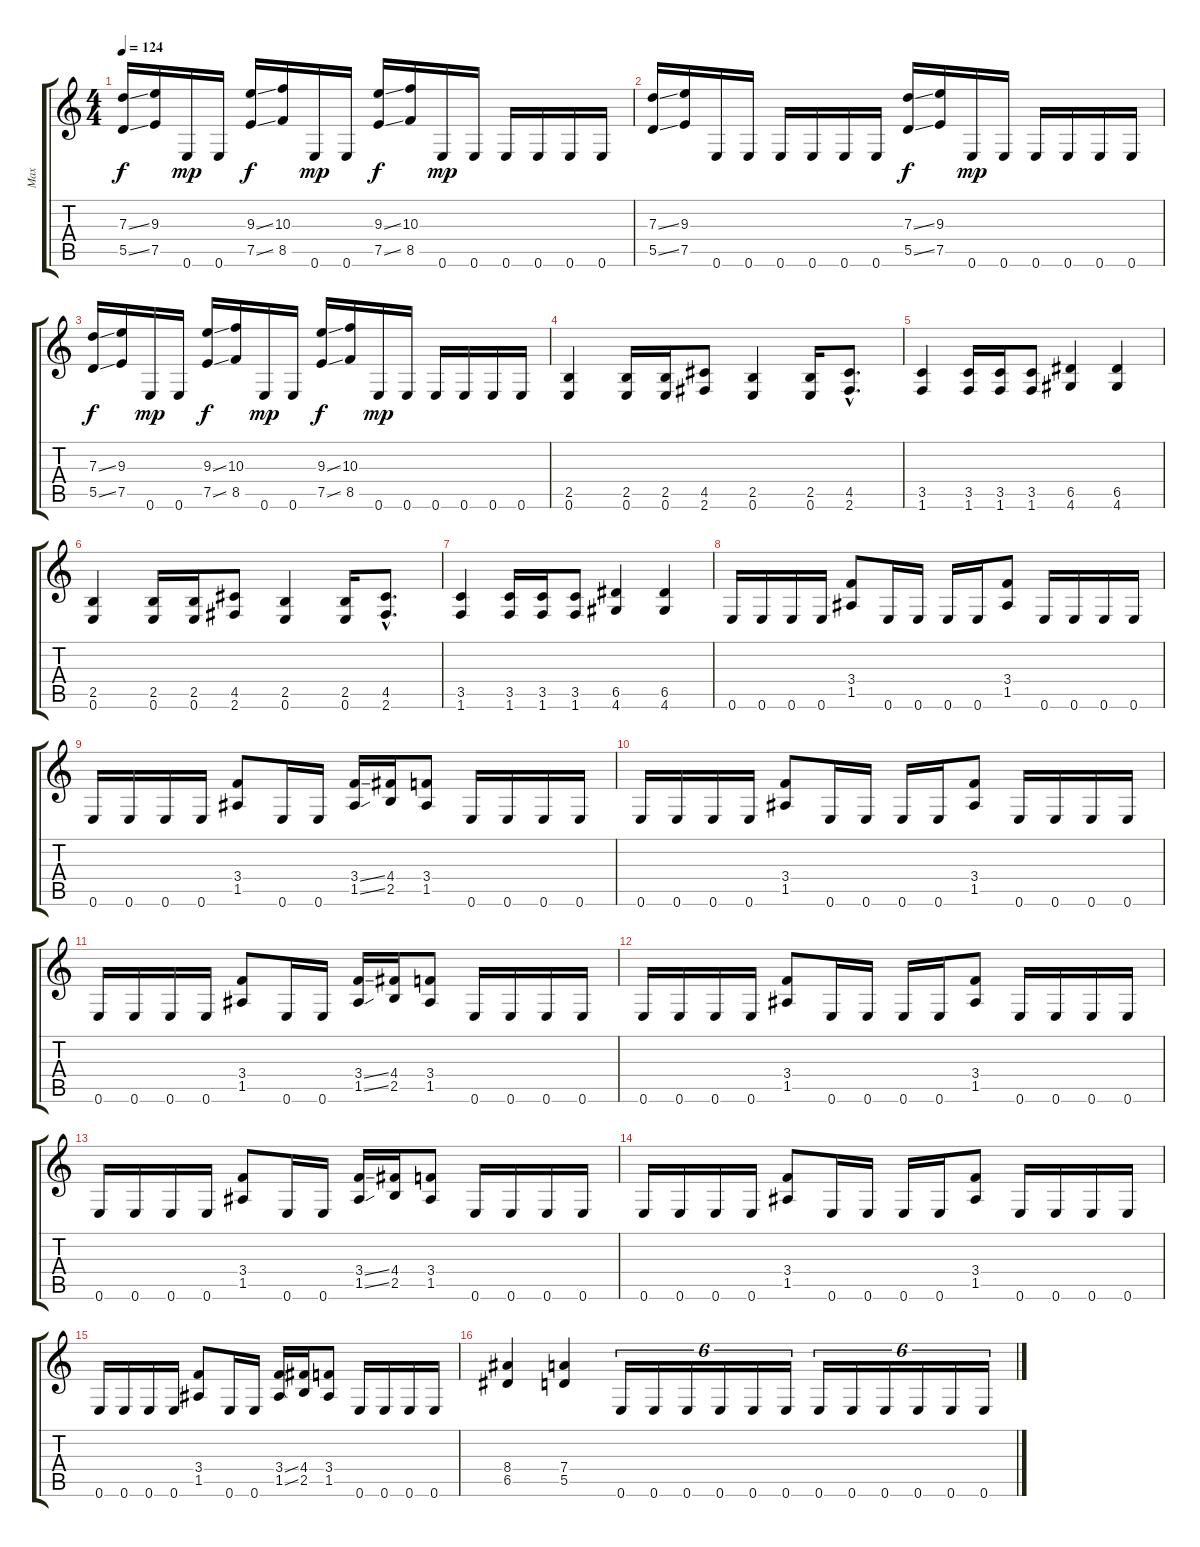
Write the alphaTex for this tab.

\track ("Max" "Max") {instrument distortionguitar}
\staff {score tabs}
\tuning (E4 B3 G3 D3 A2 E2) {hide}
\ts (4 4)
\tempo 124
\clef g2
\ks c
(7.3{ss} 5.5{ss}).16{dy f} (9.3 7.5).16 0.6.16{dy mp} 0.6.16 (9.3{ss} 7.5{ss}).16{dy f} (10.3 8.5).16 0.6.16{dy mp} 0.6.16 (9.3{ss} 7.5{ss}).16{dy f} (10.3 8.5).16 0.6.16{dy mp} 0.6.16 0.6.16 0.6.16 0.6.16 0.6.16 |
(7.3{ss} 5.5{ss}).16 (9.3 7.5).16 0.6.16 0.6.16 0.6.16 0.6.16 0.6.16 0.6.16 (7.3{ss} 5.5{ss}).16{dy f} (9.3 7.5).16 0.6.16{dy mp} 0.6.16 0.6.16 0.6.16 0.6.16 0.6.16 |
(7.3{ss} 5.5{ss}).16{dy f} (9.3 7.5).16 0.6.16{dy mp} 0.6.16 (9.3{ss} 7.5{ss}).16{dy f} (10.3 8.5).16 0.6.16{dy mp} 0.6.16 (9.3{ss} 7.5{ss}).16{dy f} (10.3 8.5).16 0.6.16{dy mp} 0.6.16 0.6.16 0.6.16 0.6.16 0.6.16 |
(2.5 0.6).4 (2.5 0.6).16 (2.5 0.6).16 (4.5 2.6).8 (2.5 0.6).4 (2.5 0.6).16 (4.5{hac} 2.6{hac}).8{d} |
(3.5 1.6).4 (3.5 1.6).16 (3.5 1.6).16 (3.5 1.6).8 (6.5 4.6).4 (6.5 4.6).4 |
(2.5 0.6).4 (2.5 0.6).16 (2.5 0.6).16 (4.5 2.6).8 (2.5 0.6).4 (2.5 0.6).16 (4.5{hac} 2.6{hac}).8{d} |
(3.5 1.6).4 (3.5 1.6).16 (3.5 1.6).16 (3.5 1.6).8 (6.5 4.6).4 (6.5 4.6).4 |
0.6.16 0.6.16 0.6.16 0.6.16 (3.4 1.5).8 0.6.16 0.6.16 0.6.16 0.6.16 (3.4 1.5).8 0.6.16 0.6.16 0.6.16 0.6.16 |
0.6.16 0.6.16 0.6.16 0.6.16 (3.4 1.5).8 0.6.16 0.6.16 (3.4{ss} 1.5{ss}).16 (4.4 2.5).16 (3.4 1.5).8 0.6.16 0.6.16 0.6.16 0.6.16 |
0.6.16 0.6.16 0.6.16 0.6.16 (3.4 1.5).8 0.6.16 0.6.16 0.6.16 0.6.16 (3.4 1.5).8 0.6.16 0.6.16 0.6.16 0.6.16 |
0.6.16 0.6.16 0.6.16 0.6.16 (3.4 1.5).8 0.6.16 0.6.16 (3.4{ss} 1.5{ss}).16 (4.4 2.5).16 (3.4 1.5).8 0.6.16 0.6.16 0.6.16 0.6.16 |
0.6.16 0.6.16 0.6.16 0.6.16 (3.4 1.5).8 0.6.16 0.6.16 0.6.16 0.6.16 (3.4 1.5).8 0.6.16 0.6.16 0.6.16 0.6.16 |
0.6.16 0.6.16 0.6.16 0.6.16 (3.4 1.5).8 0.6.16 0.6.16 (3.4{ss} 1.5{ss}).16 (4.4 2.5).16 (3.4 1.5).8 0.6.16 0.6.16 0.6.16 0.6.16 |
0.6.16 0.6.16 0.6.16 0.6.16 (3.4 1.5).8 0.6.16 0.6.16 0.6.16 0.6.16 (3.4 1.5).8 0.6.16 0.6.16 0.6.16 0.6.16 |
0.6.16 0.6.16 0.6.16 0.6.16 (3.4 1.5).8 0.6.16 0.6.16 (3.4{ss} 1.5{ss}).16 (4.4 2.5).16 (3.4 1.5).8 0.6.16 0.6.16 0.6.16 0.6.16 |
(8.4 6.5).4 (7.4 5.5).4 0.6.16{tu (6 4)} 0.6.16{tu (6 4)} 0.6.16{tu (6 4)} 0.6.16{tu (6 4)} 0.6.16{tu (6 4)} 0.6.16{tu (6 4)} 0.6.16{tu (6 4)} 0.6.16{tu (6 4)} 0.6.16{tu (6 4)} 0.6.16{tu (6 4)} 0.6.16{tu (6 4)} 0.6.16{tu (6 4)}
